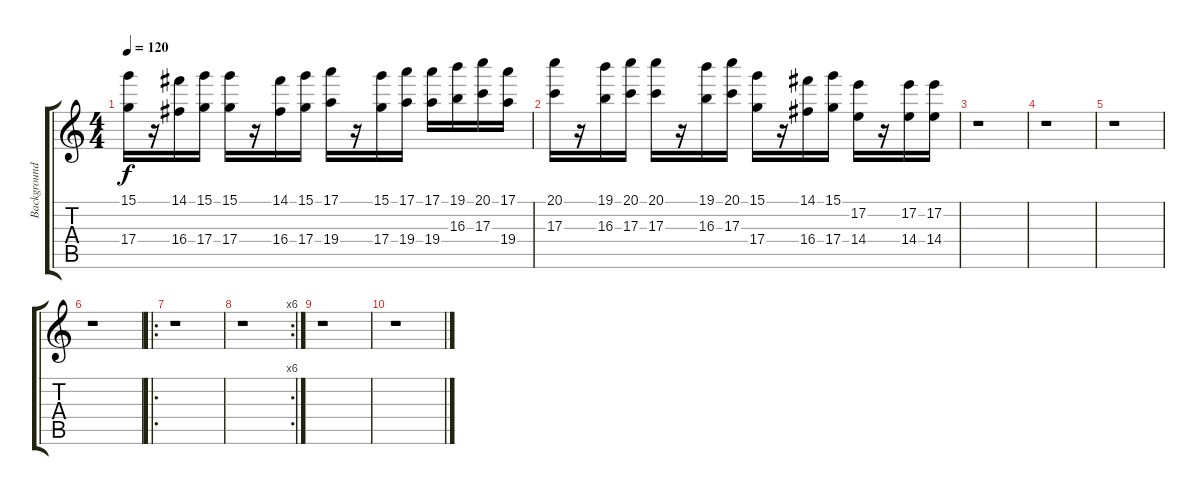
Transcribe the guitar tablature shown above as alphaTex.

\track ("Background" "Background") {instrument pad1newage}
\staff {score tabs}
\tuning (E5 B4 G4 D4 A3 E3) {hide}
\ts (4 4)
\tempo 120
\clef g2
\ks c
(15.1 17.4).16{dy f} r.16 (14.1 16.4).16 (15.1 17.4).16 (15.1 17.4).16 r.16 (14.1 16.4).16 (15.1 17.4).16 (17.1 19.4).16 r.16 (15.1 17.4).16 (17.1 19.4).16 (17.1 19.4).16 (19.1 16.3).16 (20.1 17.3).16 (17.1 19.4).16 |
(20.1 17.3).16 r.16 (19.1 16.3).16 (20.1 17.3).16 (20.1 17.3).16 r.16 (19.1 16.3).16 (20.1 17.3).16 (15.1 17.4).16 r.16 (14.1 16.4).16 (15.1 17.4).16 (17.2 14.4).16 r.16 (17.2 14.4).16 (17.2 14.4).16 |
r.1 |
r.1 |
r.1 |
r.1 |
\ro
r.1 |
\rc 6
r.1 |
r.1 |
r.1
